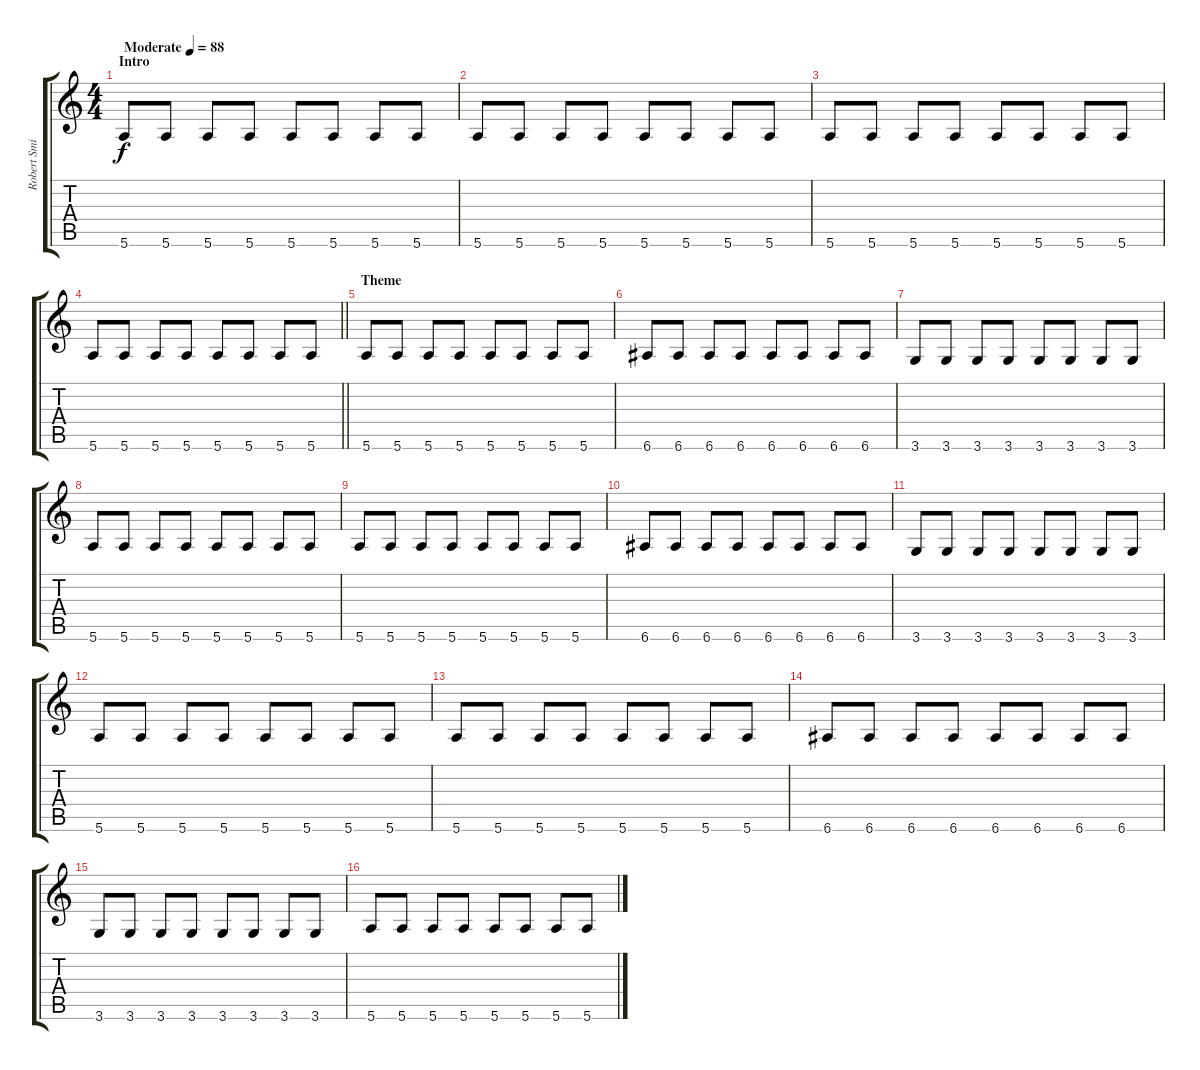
\track ("Robert Smith 2" "Robert Smi") {instrument electricguitarclean}
\staff {score tabs}
\tuning (E4 B3 G3 D3 A2 E2) {hide}
\ts (4 4)
\section ("" "Intro")
\tempo (88 "Moderate")
\clef g2
\ks c
5.6.8{dy f volume 0 instrument electricguitarclean} 5.6.8{volume 7} 5.6.8 5.6.8 5.6.8 5.6.8 5.6.8 5.6.8 |
5.6.8 5.6.8 5.6.8 5.6.8 5.6.8 5.6.8 5.6.8 5.6.8 |
5.6.8 5.6.8 5.6.8 5.6.8 5.6.8 5.6.8 5.6.8 5.6.8 |
\barLineRight lightlight
5.6.8 5.6.8 5.6.8 5.6.8 5.6.8 5.6.8 5.6.8 5.6.8 |
\section ("" "Theme")
5.6.8 5.6.8 5.6.8 5.6.8 5.6.8 5.6.8 5.6.8 5.6.8 |
6.6.8 6.6.8 6.6.8 6.6.8 6.6.8 6.6.8 6.6.8 6.6.8 |
3.6.8 3.6.8 3.6.8 3.6.8 3.6.8 3.6.8 3.6.8 3.6.8 |
5.6.8 5.6.8 5.6.8 5.6.8 5.6.8 5.6.8 5.6.8 5.6.8 |
5.6.8 5.6.8 5.6.8 5.6.8 5.6.8 5.6.8 5.6.8 5.6.8 |
6.6.8 6.6.8 6.6.8 6.6.8 6.6.8 6.6.8 6.6.8 6.6.8 |
3.6.8 3.6.8 3.6.8 3.6.8 3.6.8 3.6.8 3.6.8 3.6.8 |
5.6.8 5.6.8 5.6.8 5.6.8 5.6.8 5.6.8 5.6.8 5.6.8 |
5.6.8 5.6.8 5.6.8 5.6.8 5.6.8 5.6.8 5.6.8 5.6.8 |
6.6.8 6.6.8 6.6.8 6.6.8 6.6.8 6.6.8 6.6.8 6.6.8 |
3.6.8 3.6.8 3.6.8 3.6.8 3.6.8 3.6.8 3.6.8 3.6.8 |
5.6.8 5.6.8 5.6.8 5.6.8 5.6.8 5.6.8 5.6.8 5.6.8
